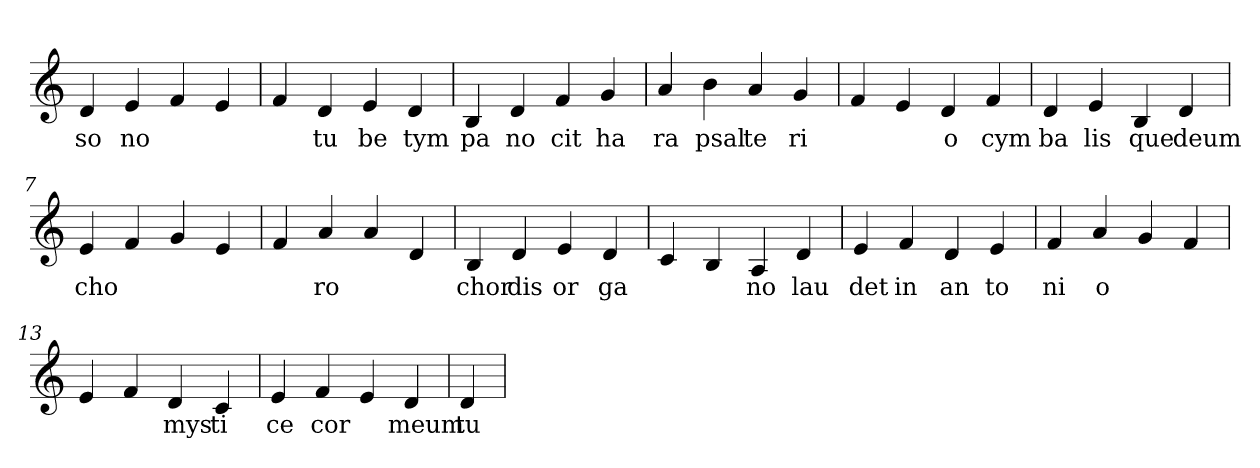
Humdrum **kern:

**kern	**text
*part1	*part1
*staff1	*staff1
*clefG2	*
=1	=1
4d	so
4e	no
4f	.
4e	.
=2	=2
4f	.
4d	tu
4e	be
4d	tym
=3	=3
4B	pa
4d	no
4f	cit
4g	ha
=4	=4
4a	ra
4b	psal
4a	te
4g	ri
=5	=5
4f	.
4e	.
4d	o
4f	cym
=6	=6
4d	ba
4e	lis
4B	que
4d	deum
=7	=7
4e	cho
4f	.
4g	.
4e	.
=8	=8
4f	.
4a	ro
4a	.
4d	.
=9	=9
4B	chor
4d	dis
4e	or
4d	ga
=10	=10
4c	.
4B	.
4A	no
4d	lau
=11	=11
4e	det
4f	in
4d	an
4e	to
=12	=12
4f	ni
4a	o
4g	.
4f	.
=13	=13
4e	.
4f	.
4d	mys
4c	ti
=14	=14
4e	ce
4f	cor
4e	.
4d	meum
=15	=15
4d	tu
=	=
*-	*-
